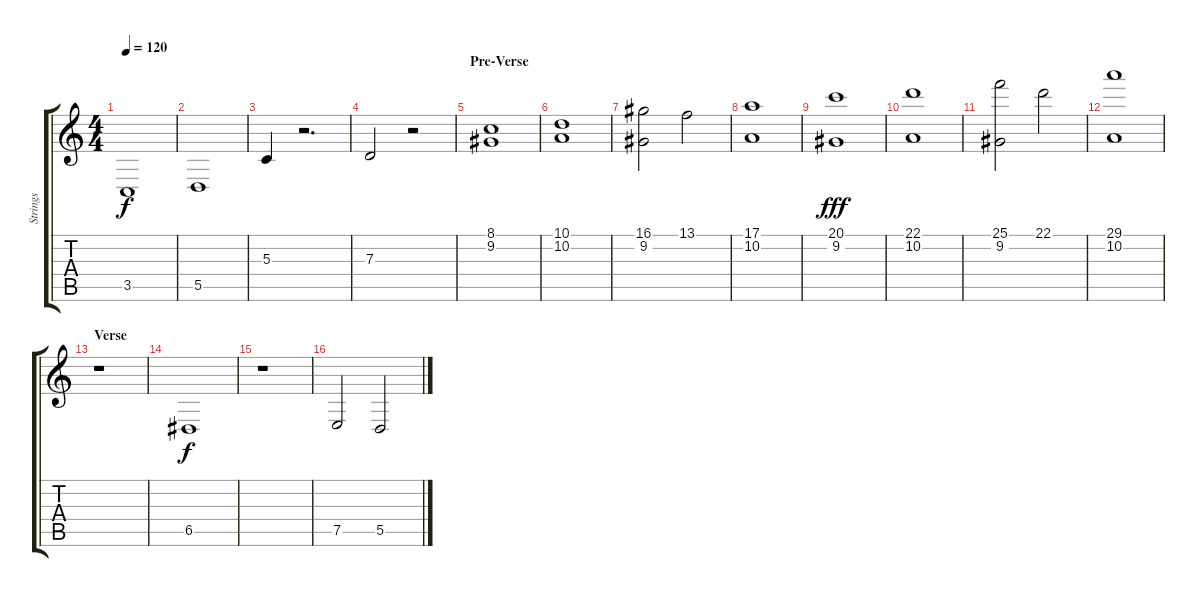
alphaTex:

\track ("Strings" "Strings") {instrument stringensemble2}
\staff {score tabs}
\tuning (E4 B3 G3 D3 A2 E2) {hide}
\ts (4 4)
\tempo 120
\clef g2
\ks c
3.5.1{dy f volume 9} |
5.5.1 |
5.3.4{instrument stringensemble1} r.2{d} |
7.3.2 r.2{volume 9 instrument stringensemble2} |
\section ("" "Pre-Verse")
(8.1 9.2).1 |
(10.1 10.2).1 |
(16.1 9.2).2 13.1.2 |
(17.1 10.2).1 |
(20.1 9.2).1{dy fff} |
(22.1 10.2).1 |
(25.1 9.2).2 22.1.2 |
(29.1 10.2).1 |
\section ("" "Verse")
r.1 |
6.5.1{dy f} |
r.1 |
7.5.2 5.5.2
